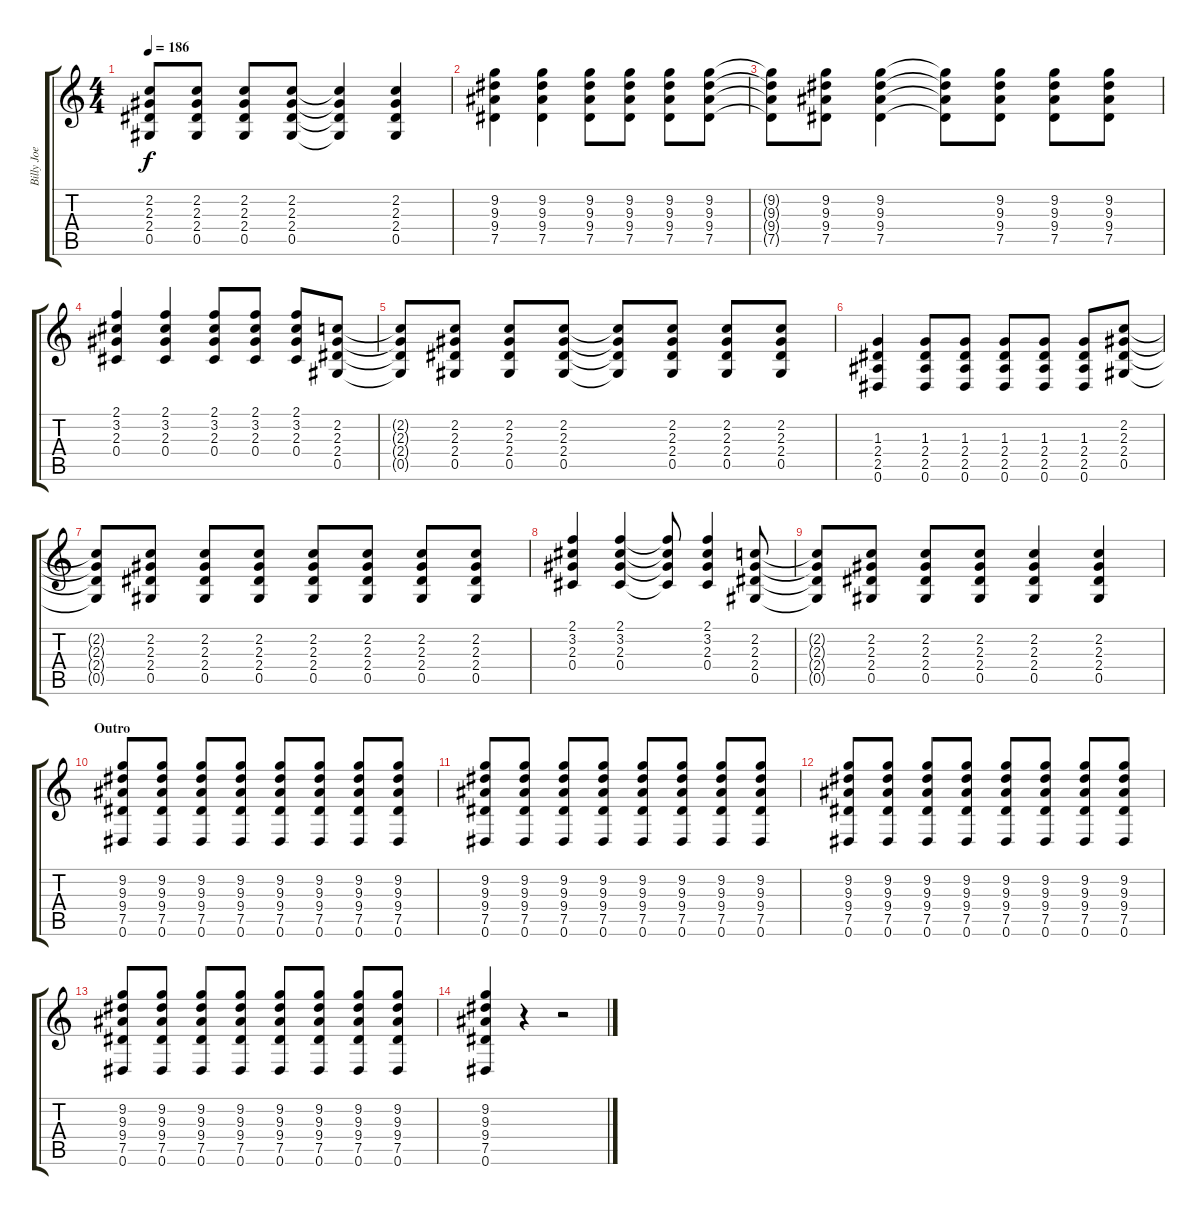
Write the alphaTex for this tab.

\track ("Billy Joe" "Billy Joe") {instrument distortionguitar}
\staff {score tabs}
\tuning (Eb4 Bb3 Gb3 Db3 Ab2 Eb2) {hide}
\ts (4 4)
\tempo 186
\clef g2
\ks c
(2.2 2.3 2.4 0.5).8{dy f} (2.2 2.3 2.4 0.5).8 (2.2 2.3 2.4 0.5).8 (2.2 2.3 2.4 0.5).8 (2.2{t} 2.3{t} 2.4{t} 0.5{t}).4 (2.2 2.3 2.4 0.5).4 |
(9.2 9.3 9.4 7.5).4 (9.2 9.3 9.4 7.5).4 (9.2 9.3 9.4 7.5).8 (9.2 9.3 9.4 7.5).8 (9.2 9.3 9.4 7.5).8 (9.2 9.3 9.4 7.5).8 |
(9.2{t} 9.3{t} 9.4{t} 7.5{t}).8 (9.2 9.3 9.4 7.5).8 (9.2 9.3 9.4 7.5).4 (9.2{t} 9.3{t} 9.4{t} 7.5{t}).8 (9.2 9.3 9.4 7.5).8 (9.2 9.3 9.4 7.5).8 (9.2 9.3 9.4 7.5).8 |
(2.1 3.2 2.3 0.4).4 (2.1 3.2 2.3 0.4).4 (2.1 3.2 2.3 0.4).8 (2.1 3.2 2.3 0.4).8 (2.1 3.2 2.3 0.4).8 (2.2 2.3 2.4 0.5).8 |
(2.2{t} 2.3{t} 2.4{t} 0.5{t}).8 (2.2 2.3 2.4 0.5).8 (2.2 2.3 2.4 0.5).8 (2.2 2.3 2.4 0.5).8 (2.2{t} 2.3{t} 2.4{t} 0.5{t}).8 (2.2 2.3 2.4 0.5).8 (2.2 2.3 2.4 0.5).8 (2.2 2.3 2.4 0.5).8 |
(1.3 2.4 2.5 0.6).4 (1.3 2.4 2.5 0.6).8 (1.3 2.4 2.5 0.6).8 (1.3 2.4 2.5 0.6).8 (1.3 2.4 2.5 0.6).8 (1.3 2.4 2.5 0.6).8 (2.2 2.3 2.4 0.5).8 |
(2.2{t} 2.3{t} 2.4{t} 0.5{t}).8 (2.2 2.3 2.4 0.5).8 (2.2 2.3 2.4 0.5).8 (2.2 2.3 2.4 0.5).8 (2.2 2.3 2.4 0.5).8 (2.2 2.3 2.4 0.5).8 (2.2 2.3 2.4 0.5).8 (2.2 2.3 2.4 0.5).8 |
(2.1 3.2 2.3 0.4).4 (2.1 3.2 2.3 0.4).4 (2.1{t} 3.2{t} 2.3{t} 0.4{t}).8 (2.1 3.2 2.3 0.4).4 (2.2 2.3 2.4 0.5).8 |
(2.2{t} 2.3{t} 2.4{t} 0.5{t}).8 (2.2 2.3 2.4 0.5).8 (2.2 2.3 2.4 0.5).8 (2.2 2.3 2.4 0.5).8 (2.2 2.3 2.4 0.5).4 (2.2 2.3 2.4 0.5).4 |
\section ("" "Outro")
(9.2 9.3 9.4 7.5 0.6).8 (9.2 9.3 9.4 7.5 0.6).8 (9.2 9.3 9.4 7.5 0.6).8 (9.2 9.3 9.4 7.5 0.6).8 (9.2 9.3 9.4 7.5 0.6).8 (9.2 9.3 9.4 7.5 0.6).8 (9.2 9.3 9.4 7.5 0.6).8 (9.2 9.3 9.4 7.5 0.6).8 |
(9.2 9.3 9.4 7.5 0.6).8 (9.2 9.3 9.4 7.5 0.6).8 (9.2 9.3 9.4 7.5 0.6).8 (9.2 9.3 9.4 7.5 0.6).8 (9.2 9.3 9.4 7.5 0.6).8 (9.2 9.3 9.4 7.5 0.6).8 (9.2 9.3 9.4 7.5 0.6).8 (9.2 9.3 9.4 7.5 0.6).8 |
(9.2 9.3 9.4 7.5 0.6).8 (9.2 9.3 9.4 7.5 0.6).8 (9.2 9.3 9.4 7.5 0.6).8 (9.2 9.3 9.4 7.5 0.6).8 (9.2 9.3 9.4 7.5 0.6).8 (9.2 9.3 9.4 7.5 0.6).8 (9.2 9.3 9.4 7.5 0.6).8 (9.2 9.3 9.4 7.5 0.6).8 |
(9.2 9.3 9.4 7.5 0.6).8 (9.2 9.3 9.4 7.5 0.6).8 (9.2 9.3 9.4 7.5 0.6).8 (9.2 9.3 9.4 7.5 0.6).8 (9.2 9.3 9.4 7.5 0.6).8 (9.2 9.3 9.4 7.5 0.6).8 (9.2 9.3 9.4 7.5 0.6).8 (9.2 9.3 9.4 7.5 0.6).8 |
(9.2 9.3 9.4 7.5 0.6).4 r.4 r.2
